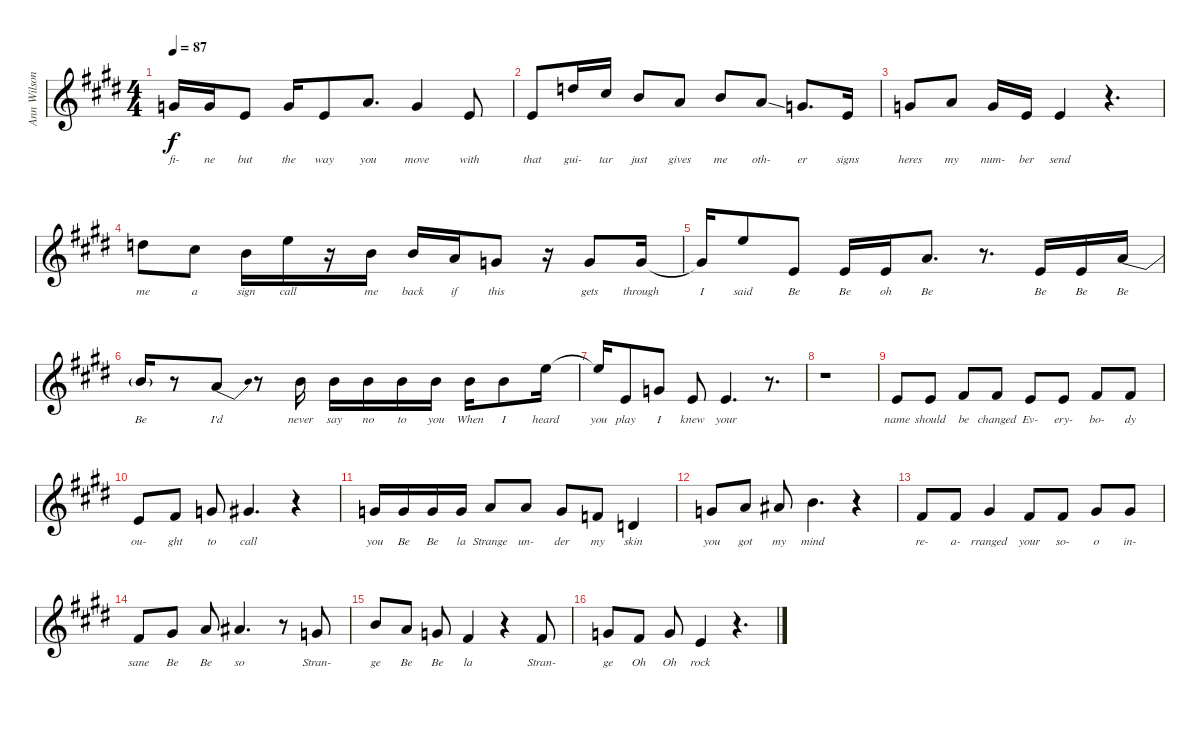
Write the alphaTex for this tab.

\track ("Ann Wilson Vocals" "Ann Wilson") {instrument piccolo}
\staff {score}
\tuning (E4 B3 G3 D3 A2 E2) {hide}
\ts (4 4)
\tempo 87
\clef g2
\ks e
12.3.16{lyrics (0 "fi-") lyrics (1 "") lyrics (2 "") lyrics (3 "") lyrics (4 "") dy f} 12.3.16{lyrics (0 "ne") lyrics (1 "") lyrics (2 "") lyrics (3 "") lyrics (4 "")} 14.4.8{lyrics (0 "but") lyrics (1 "") lyrics (2 "") lyrics (3 "") lyrics (4 "")} 12.3.16{lyrics (0 "the") lyrics (1 "") lyrics (2 "") lyrics (3 "") lyrics (4 "")} 14.4.8{lyrics (0 "way") lyrics (1 "") lyrics (2 "") lyrics (3 "") lyrics (4 "")} 14.3{be (custom 0 0 10 4 20 4 30 0 60 0)}.8{d lyrics (0 "you") lyrics (1 "") lyrics (2 "") lyrics (3 "") lyrics (4 "")} 12.3.4{lyrics (0 "move") lyrics (1 "") lyrics (2 "") lyrics (3 "") lyrics (4 "")} 14.4.8{lyrics (0 "with") lyrics (1 "") lyrics (2 "") lyrics (3 "") lyrics (4 "")} |
14.4.8{lyrics (0 "that") lyrics (1 "") lyrics (2 "") lyrics (3 "") lyrics (4 "")} 15.2.16{lyrics (0 "gui-") lyrics (1 "") lyrics (2 "") lyrics (3 "") lyrics (4 "")} 14.2.16{lyrics (0 "tar") lyrics (1 "") lyrics (2 "") lyrics (3 "") lyrics (4 "")} 12.2.8{lyrics (0 "just") lyrics (1 "") lyrics (2 "") lyrics (3 "") lyrics (4 "")} 14.3.8{lyrics (0 "gives") lyrics (1 "") lyrics (2 "") lyrics (3 "") lyrics (4 "")} 12.2.8{lyrics (0 "me") lyrics (1 "") lyrics (2 "") lyrics (3 "") lyrics (4 "")} 14.3{ss}.8{lyrics (0 "oth-") lyrics (1 "") lyrics (2 "") lyrics (3 "") lyrics (4 "")} 12.3.8{d lyrics (0 "er") lyrics (1 "") lyrics (2 "") lyrics (3 "") lyrics (4 "")} 14.4.16{lyrics (0 "signs") lyrics (1 "") lyrics (2 "") lyrics (3 "") lyrics (4 "")} |
12.3.8{lyrics (0 "heres") lyrics (1 "") lyrics (2 "") lyrics (3 "") lyrics (4 "")} 14.3.8{lyrics (0 "my") lyrics (1 "") lyrics (2 "") lyrics (3 "") lyrics (4 "")} 12.3.16{lyrics (0 "num-") lyrics (1 "") lyrics (2 "") lyrics (3 "") lyrics (4 "")} 14.4.16{lyrics (0 "ber") lyrics (1 "") lyrics (2 "") lyrics (3 "") lyrics (4 "")} 14.4.4{lyrics (0 "send") lyrics (1 "") lyrics (2 "") lyrics (3 "") lyrics (4 "")} r.4{d} |
15.2.8{lyrics (0 "me") lyrics (1 "") lyrics (2 "") lyrics (3 "") lyrics (4 "")} 14.2.8{lyrics (0 "a") lyrics (1 "") lyrics (2 "") lyrics (3 "") lyrics (4 "")} 12.2.16{lyrics (0 "sign") lyrics (1 "") lyrics (2 "") lyrics (3 "") lyrics (4 "")} 12.1.16{lyrics (0 "call") lyrics (1 "") lyrics (2 "") lyrics (3 "") lyrics (4 "")} r.16 12.2.16{lyrics (0 "me") lyrics (1 "") lyrics (2 "") lyrics (3 "") lyrics (4 "")} 12.2.16{lyrics (0 "back") lyrics (1 "") lyrics (2 "") lyrics (3 "") lyrics (4 "")} 14.3.16{lyrics (0 "if") lyrics (1 "") lyrics (2 "") lyrics (3 "") lyrics (4 "")} 12.3.8{lyrics (0 "this") lyrics (1 "") lyrics (2 "") lyrics (3 "") lyrics (4 "")} r.16 12.3.8{lyrics (0 "gets") lyrics (1 "") lyrics (2 "") lyrics (3 "") lyrics (4 "")} 12.3.16{lyrics (0 "through") lyrics (1 "") lyrics (2 "") lyrics (3 "") lyrics (4 "")} |
12.3{t}.16{lyrics (0 "I") lyrics (1 "") lyrics (2 "") lyrics (3 "") lyrics (4 "")} 12.1.8{lyrics (0 "said") lyrics (1 "") lyrics (2 "") lyrics (3 "") lyrics (4 "")} 14.4.8{lyrics (0 "Be") lyrics (1 "") lyrics (2 "") lyrics (3 "") lyrics (4 "")} 14.4.16{lyrics (0 "Be") lyrics (1 "") lyrics (2 "") lyrics (3 "") lyrics (4 "")} 14.4.16{lyrics (0 "oh") lyrics (1 "") lyrics (2 "") lyrics (3 "") lyrics (4 "")} 14.3.8{d lyrics (0 "Be") lyrics (1 "") lyrics (2 "") lyrics (3 "") lyrics (4 "")} r.8{d} 14.4.16{lyrics (0 "Be") lyrics (1 "") lyrics (2 "") lyrics (3 "") lyrics (4 "")} 14.4.16{lyrics (0 "Be") lyrics (1 "") lyrics (2 "") lyrics (3 "") lyrics (4 "")} 14.3{be (bend 0 0 60 4)}.16{lyrics (0 "Be") lyrics (1 "") lyrics (2 "") lyrics (3 "") lyrics (4 "")} |
14.3{t}.16{lyrics (0 "Be") lyrics (1 "") lyrics (2 "") lyrics (3 "") lyrics (4 "")} r.8 14.3{be (bend 0 0 60 4)}.8{lyrics (0 "I'd") lyrics (1 "") lyrics (2 "") lyrics (3 "") lyrics (4 "")} r.8 12.2.16{lyrics (0 "never") lyrics (1 "") lyrics (2 "") lyrics (3 "") lyrics (4 "")} 12.2.16{lyrics (0 "say") lyrics (1 "") lyrics (2 "") lyrics (3 "") lyrics (4 "")} 12.2.16{lyrics (0 "no") lyrics (1 "") lyrics (2 "") lyrics (3 "") lyrics (4 "")} 12.2.16{lyrics (0 "to") lyrics (1 "") lyrics (2 "") lyrics (3 "") lyrics (4 "")} 12.2.16{lyrics (0 "you") lyrics (1 "") lyrics (2 "") lyrics (3 "") lyrics (4 "")} 12.2.16{lyrics (0 "When") lyrics (1 "") lyrics (2 "") lyrics (3 "") lyrics (4 "")} 12.2.8{lyrics (0 "I") lyrics (1 "") lyrics (2 "") lyrics (3 "") lyrics (4 "")} 12.1.16{lyrics (0 "heard") lyrics (1 "") lyrics (2 "") lyrics (3 "") lyrics (4 "")} |
12.1{t}.16{lyrics (0 "you") lyrics (1 "") lyrics (2 "") lyrics (3 "") lyrics (4 "")} 14.4.8{lyrics (0 "play") lyrics (1 "") lyrics (2 "") lyrics (3 "") lyrics (4 "")} 12.3.8{lyrics (0 "I") lyrics (1 "") lyrics (2 "") lyrics (3 "") lyrics (4 "")} 14.4.8{lyrics (0 "knew") lyrics (1 "") lyrics (2 "") lyrics (3 "") lyrics (4 "")} 14.4.4{d lyrics (0 "your") lyrics (1 "") lyrics (2 "") lyrics (3 "") lyrics (4 "")} r.8{d} |
r.1 |
14.4.8{lyrics (0 "name") lyrics (1 "") lyrics (2 "") lyrics (3 "") lyrics (4 "")} 14.4.8{lyrics (0 "should") lyrics (1 "") lyrics (2 "") lyrics (3 "") lyrics (4 "")} 11.3.8{lyrics (0 "be") lyrics (1 "") lyrics (2 "") lyrics (3 "") lyrics (4 "")} 11.3.8{lyrics (0 "changed") lyrics (1 "") lyrics (2 "") lyrics (3 "") lyrics (4 "")} 14.4.8{lyrics (0 "Ev-") lyrics (1 "") lyrics (2 "") lyrics (3 "") lyrics (4 "")} 14.4.8{lyrics (0 "ery-") lyrics (1 "") lyrics (2 "") lyrics (3 "") lyrics (4 "")} 11.3.8{lyrics (0 "bo-") lyrics (1 "") lyrics (2 "") lyrics (3 "") lyrics (4 "")} 11.3.8{lyrics (0 "dy") lyrics (1 "") lyrics (2 "") lyrics (3 "") lyrics (4 "")} |
14.4.8{lyrics (0 "ou-") lyrics (1 "") lyrics (2 "") lyrics (3 "") lyrics (4 "")} 11.3.8{lyrics (0 "ght") lyrics (1 "") lyrics (2 "") lyrics (3 "") lyrics (4 "")} 12.3.8{lyrics (0 "to") lyrics (1 "") lyrics (2 "") lyrics (3 "") lyrics (4 "")} 13.3.4{d lyrics (0 "call") lyrics (1 "") lyrics (2 "") lyrics (3 "") lyrics (4 "")} r.4 |
12.3.16{lyrics (0 "you") lyrics (1 "") lyrics (2 "") lyrics (3 "") lyrics (4 "")} 12.3.16{lyrics (0 "Be") lyrics (1 "") lyrics (2 "") lyrics (3 "") lyrics (4 "")} 12.3.16{lyrics (0 "Be") lyrics (1 "") lyrics (2 "") lyrics (3 "") lyrics (4 "")} 12.3.16{lyrics (0 "la") lyrics (1 "") lyrics (2 "") lyrics (3 "") lyrics (4 "")} 14.3.8{lyrics (0 "Strange") lyrics (1 "") lyrics (2 "") lyrics (3 "") lyrics (4 "")} 14.3.8{lyrics (0 "un-") lyrics (1 "") lyrics (2 "") lyrics (3 "") lyrics (4 "")} 12.3.8{lyrics (0 "der") lyrics (1 "") lyrics (2 "") lyrics (3 "") lyrics (4 "")} 15.4.8{lyrics (0 "my") lyrics (1 "") lyrics (2 "") lyrics (3 "") lyrics (4 "")} 12.4.4{lyrics (0 "skin") lyrics (1 "") lyrics (2 "") lyrics (3 "") lyrics (4 "")} |
12.3.8{lyrics (0 "you") lyrics (1 "") lyrics (2 "") lyrics (3 "") lyrics (4 "")} 14.3.8{lyrics (0 "got") lyrics (1 "") lyrics (2 "") lyrics (3 "") lyrics (4 "")} 15.3.8{lyrics (0 "my") lyrics (1 "") lyrics (2 "") lyrics (3 "") lyrics (4 "")} 12.2.4{d lyrics (0 "mind") lyrics (1 "") lyrics (2 "") lyrics (3 "") lyrics (4 "")} r.4 |
11.3.8{lyrics (0 "re-") lyrics (1 "") lyrics (2 "") lyrics (3 "") lyrics (4 "")} 11.3.8{lyrics (0 "a-") lyrics (1 "") lyrics (2 "") lyrics (3 "") lyrics (4 "")} 13.3.4{lyrics (0 "rranged") lyrics (1 "") lyrics (2 "") lyrics (3 "") lyrics (4 "")} 11.3.8{lyrics (0 "your") lyrics (1 "") lyrics (2 "") lyrics (3 "") lyrics (4 "")} 11.3.8{lyrics (0 "so-") lyrics (1 "") lyrics (2 "") lyrics (3 "") lyrics (4 "")} 13.3.8{lyrics (0 "o") lyrics (1 "") lyrics (2 "") lyrics (3 "") lyrics (4 "")} 13.3.8{lyrics (0 "in-") lyrics (1 "") lyrics (2 "") lyrics (3 "") lyrics (4 "")} |
11.3.8{lyrics (0 "sane") lyrics (1 "") lyrics (2 "") lyrics (3 "") lyrics (4 "")} 13.3.8{lyrics (0 "Be") lyrics (1 "") lyrics (2 "") lyrics (3 "") lyrics (4 "")} 14.3.8{lyrics (0 "Be") lyrics (1 "") lyrics (2 "") lyrics (3 "") lyrics (4 "")} 15.3.4{d lyrics (0 "so") lyrics (1 "") lyrics (2 "") lyrics (3 "") lyrics (4 "")} r.8 12.3.8{lyrics (0 "Stran-") lyrics (1 "") lyrics (2 "") lyrics (3 "") lyrics (4 "")} |
12.2.8{lyrics (0 "ge") lyrics (1 "") lyrics (2 "") lyrics (3 "") lyrics (4 "")} 14.3.8{lyrics (0 "Be") lyrics (1 "") lyrics (2 "") lyrics (3 "") lyrics (4 "")} 12.3.8{lyrics (0 "Be") lyrics (1 "") lyrics (2 "") lyrics (3 "") lyrics (4 "")} 11.3.4{lyrics (0 "la") lyrics (1 "") lyrics (2 "") lyrics (3 "") lyrics (4 "")} r.4 11.3.8{lyrics (0 "Stran-") lyrics (1 "") lyrics (2 "") lyrics (3 "") lyrics (4 "")} |
12.3.8{lyrics (0 "ge") lyrics (1 "") lyrics (2 "") lyrics (3 "") lyrics (4 "")} 11.3.8{lyrics (0 "Oh") lyrics (1 "") lyrics (2 "") lyrics (3 "") lyrics (4 "")} 12.3{h}.8{lyrics (0 "Oh") lyrics (1 "") lyrics (2 "") lyrics (3 "") lyrics (4 "")} 14.4.4{lyrics (0 "rock") lyrics (1 "") lyrics (2 "") lyrics (3 "") lyrics (4 "")} r.4{d}
